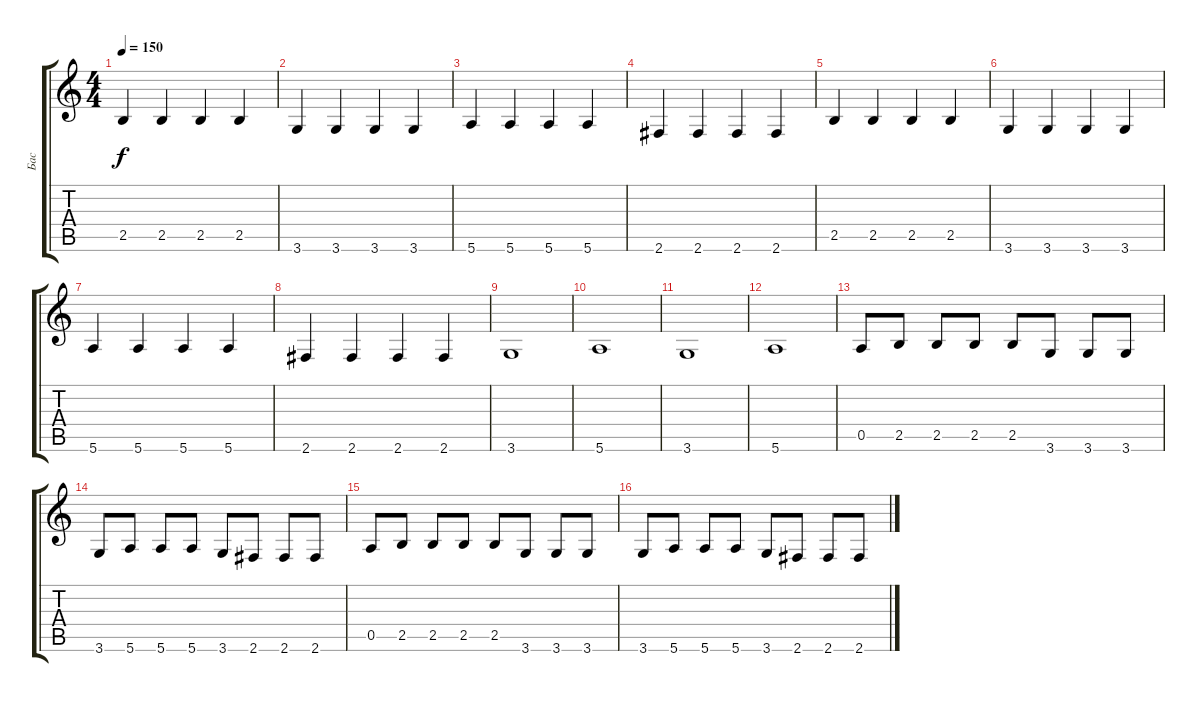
\track ("Бас" "Бас") {instrument electricbasspick}
\staff {score tabs}
\tuning (E4 B3 G3 D3 A2 E2) {hide}
\ts (4 4)
\tempo 150
\clef g2
\ks c
2.5.4{dy f instrument electricbasspick} 2.5.4 2.5.4 2.5.4 |
3.6.4 3.6.4 3.6.4 3.6.4 |
5.6.4 5.6.4 5.6.4 5.6.4 |
2.6.4 2.6.4 2.6.4 2.6.4 |
2.5.4 2.5.4 2.5.4 2.5.4 |
3.6.4 3.6.4 3.6.4 3.6.4 |
5.6.4 5.6.4 5.6.4 5.6.4 |
2.6.4 2.6.4 2.6.4 2.6.4 |
3.6.1 |
5.6.1 |
3.6.1 |
5.6.1 |
0.5.8 2.5.8 2.5.8 2.5.8 2.5.8 3.6.8 3.6.8 3.6.8 |
3.6.8 5.6.8 5.6.8 5.6.8 3.6.8 2.6.8 2.6.8 2.6.8 |
0.5.8 2.5.8 2.5.8 2.5.8 2.5.8 3.6.8 3.6.8 3.6.8 |
3.6.8 5.6.8 5.6.8 5.6.8 3.6.8 2.6.8 2.6.8 2.6.8
